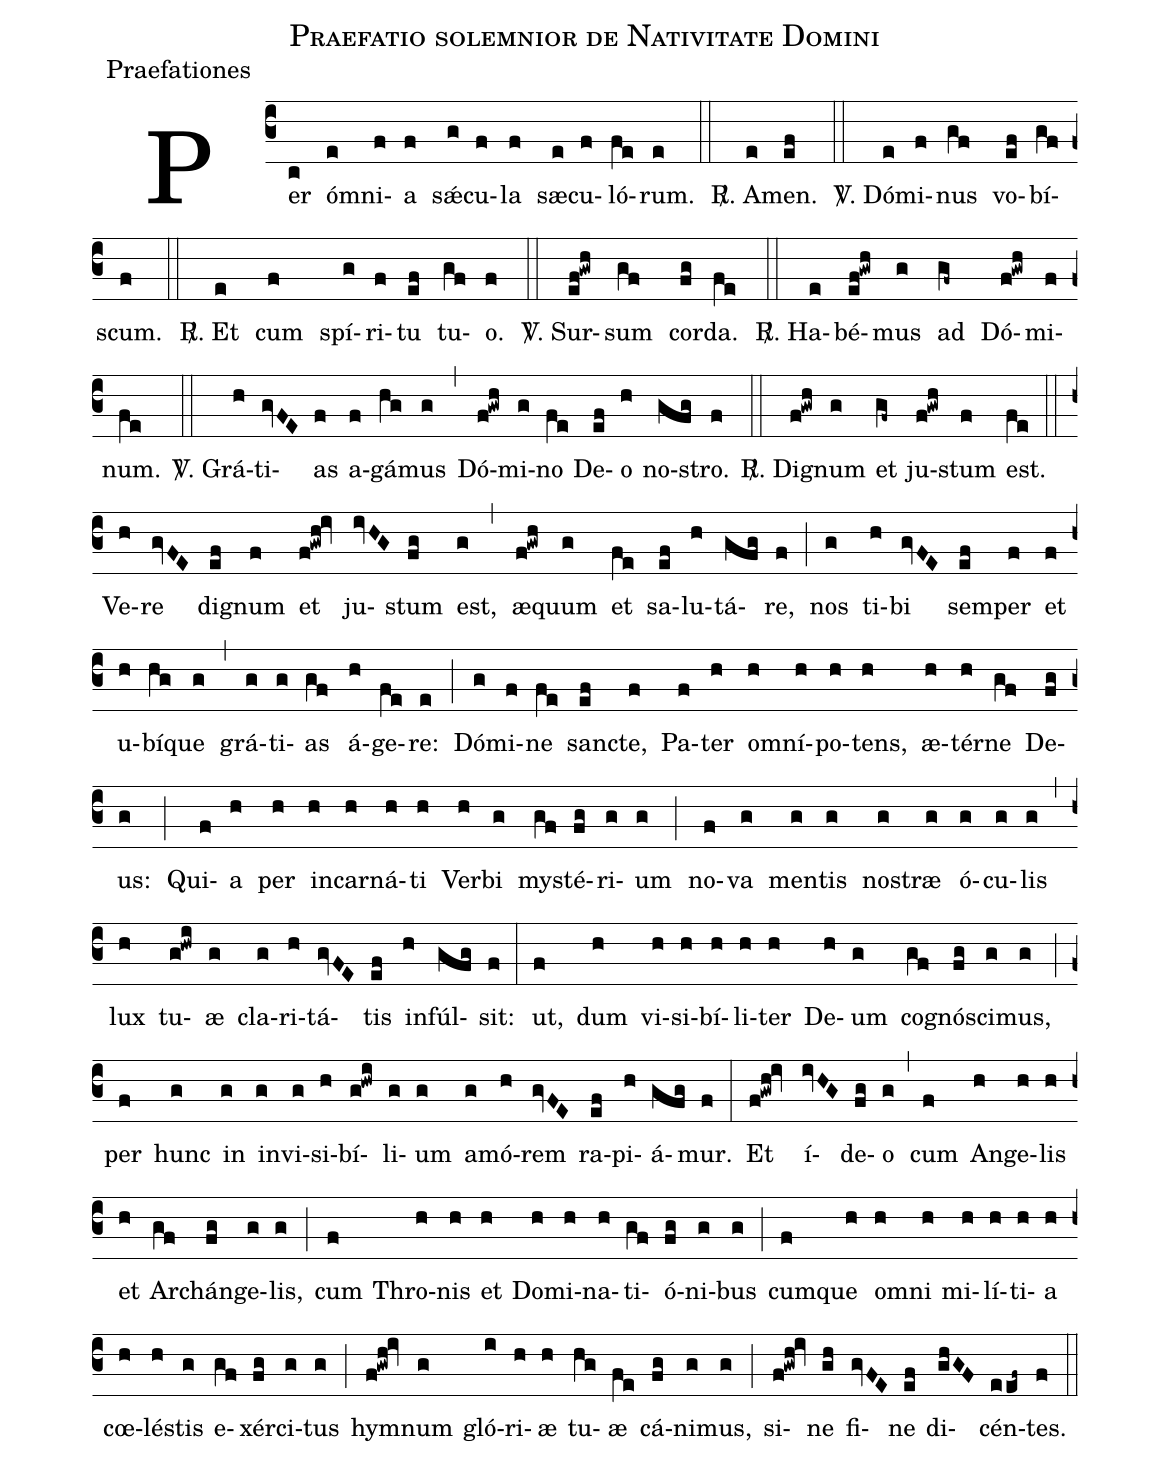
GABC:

name:Praefatio solemnior de Nativitate Domini;
office-part:Praefationes;
%%
(c3) Per(c) óm(e)ni(f)a(f) sǽ(g)cu(f)la(f) sæ(e)cu(f)ló(fe)rum.(e) (::)

<sp>R/</sp>. A(e)men.(ef) (::)

<sp>V/</sp>. Dó(e)mi(f)nus(gf) vo(ef)bí(gf)scum.(f) (::)

<sp>R/</sp>. Et(e) cum(f) spí(g)ri(f)tu(ef) tu(gf)o.(f) (::)

<sp>V/</sp>. Sur(ef!gwh)sum(gf) cor(fg)da.(fe) (::)

<sp>R/</sp>. Ha(e)bé(ef!gwh)mus(g) ad(gf~) Dó(f!gwh)mi(f)num.(fe) (::)

<sp>V/</sp>. Grá(h)ti(gvFE)as(f) a(f)gá(hg)mus(g) (,)
Dó(f!gwh)mi(g)no(fe) De(ef)o(h) no(gfg)stro.(f) (::)

<sp>R/</sp>. Di(f!gwh)gnum(g) et(gf~) ju(f!gwh)stum(f) est.(fe) (::)

Ve(h)re(gvFE) di(ef)gnum(f) et(f!gwh!iv) ju(ivHG)stum(fg) est,(g) (,) æ(f!gwh)quum(g) et(fe) sa(ef)lu(h)tá(gfg)re,(f) (;)
nos(g) ti(h)bi(gvFE) sem(ef)per(f) et(f) u(h)bí(hg)que(g) (,) grá(g)ti(g)as(gf) á(h)ge(fe)re:(e) (;)
Dó(g)mi(f)ne(fe) san(ef)cte,(f) Pa(f)ter(h) om(h)ní(h)po(h)tens,(h) æ(h)tér(h)ne(gf) De(fg)us:(g) (;)

Qui(f)a(h) per(h) in(h)car(h)ná(h)ti(h) Ver(h)bi(g) my(gf)sté(fg)ri(g)um(g) (;)
no(f)va(g) men(g)tis(g) no(g)stræ(g) ó(g)cu(g)lis(g) (,) lux(h) tu(g!hwi)æ(g) cla(g)ri(h)tá(gvFE)tis(ef) in(h)fúl(gfg)sit:(f) (:)
ut,(f) dum(h) vi(h)si(h)bí(h)li(h)ter(h) De(h)um(g) co(gf)gnó(fg)sci(g)mus,(g) (;)
per(f) hunc(g) in(g) in(g)vi(g)si(h)bí(g!hwi)li(g)um(g) a(g)mó(h)rem(gvFE) ra(ef)pi(h)á(gfg)mur.(f) (:)

Et(f!gwh!iv) í(ivHG)de(fg)o(g) (,) cum(f) An(h)ge(h)lis(h) et(h) Ar(gf)chán(fg)ge(g)lis,(g) (;)
cum(f) Thro(h)nis(h) et(h) Do(h)mi(h)na(h)ti(gf)ó(fg)ni(g)bus(g) (;)
cum(f)que(h) om(h)ni(h) mi(h)lí(h)ti(h)a(h) cœ(h)lé(h)stis(g) e(gf)xér(fg)ci(g)tus(g) (;)
hym(f!gwh!iv)num(g) gló(i)ri(h)æ(h) tu(hg)æ(fe) cá(fg)ni(g)mus,(g) (;)
si(f!gwh!iv)ne(gh) fi(gvFE)ne(ef) di(ghGF)cén(eef~)tes.(f) (::)
